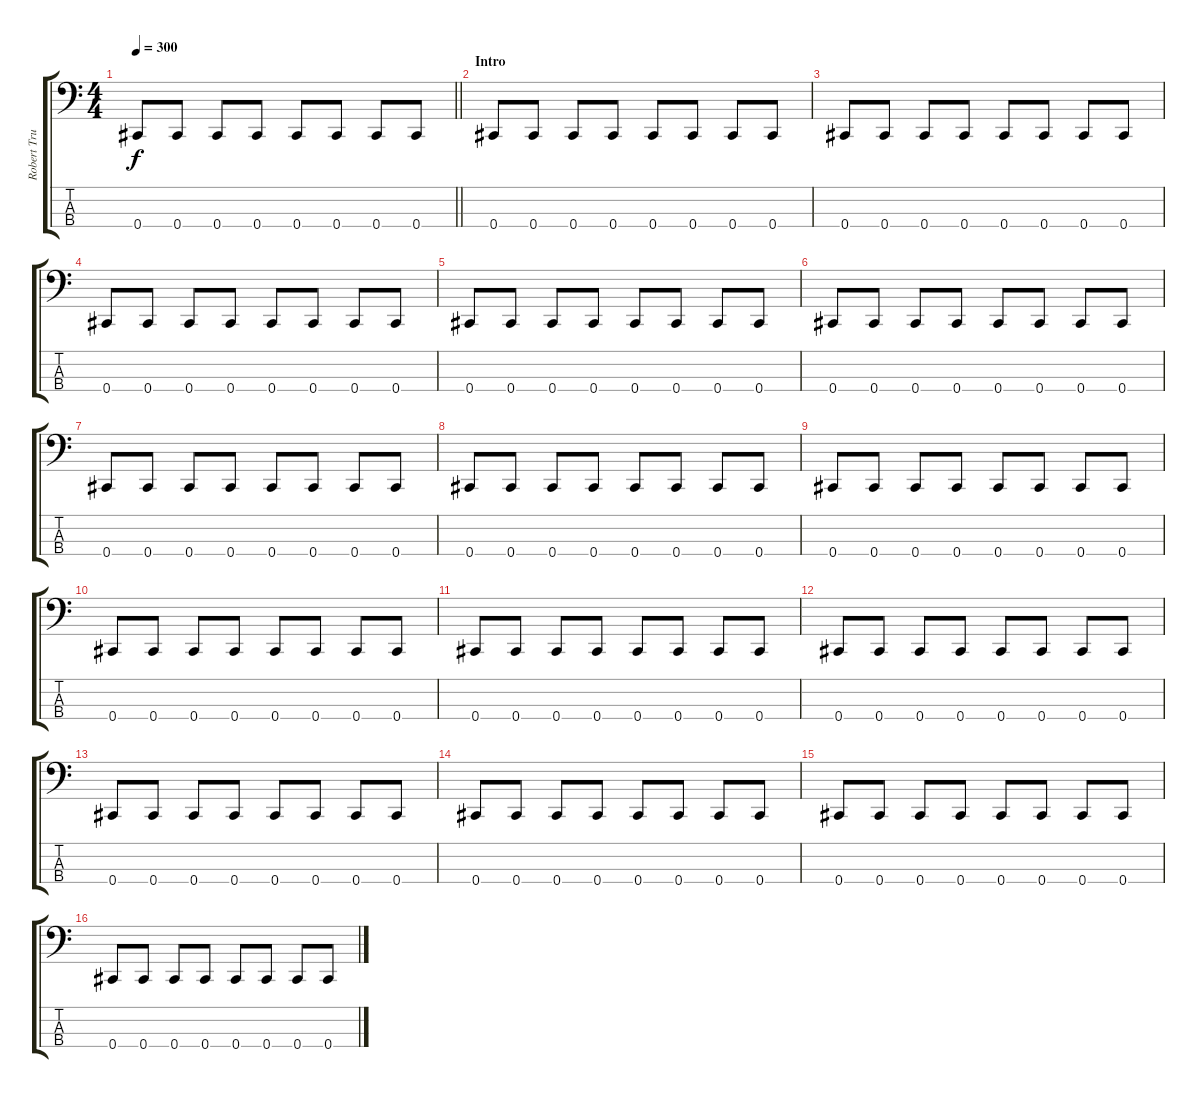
\track ("Robert Trujillo" "Robert Tru") {instrument electricbasspick}
\staff {score tabs}
\tuning (Gb2 Db2 Ab1 Db1) {hide}
\ts (4 4)
\tempo 300
\clef f4
\barLineRight lightlight
\ks c
0.4.8{dy f instrument electricbasspick} 0.4.8 0.4.8 0.4.8 0.4.8 0.4.8 0.4.8 0.4.8 |
\section ("" "Intro")
0.4.8 0.4.8 0.4.8 0.4.8 0.4.8 0.4.8 0.4.8 0.4.8 |
0.4.8 0.4.8 0.4.8 0.4.8 0.4.8 0.4.8 0.4.8 0.4.8 |
0.4.8 0.4.8 0.4.8 0.4.8 0.4.8 0.4.8 0.4.8 0.4.8 |
0.4.8 0.4.8 0.4.8 0.4.8 0.4.8 0.4.8 0.4.8 0.4.8 |
0.4.8 0.4.8 0.4.8 0.4.8 0.4.8 0.4.8 0.4.8 0.4.8 |
0.4.8 0.4.8 0.4.8 0.4.8 0.4.8 0.4.8 0.4.8 0.4.8 |
0.4.8 0.4.8 0.4.8 0.4.8 0.4.8 0.4.8 0.4.8 0.4.8 |
0.4.8 0.4.8 0.4.8 0.4.8 0.4.8 0.4.8 0.4.8 0.4.8 |
0.4.8 0.4.8 0.4.8 0.4.8 0.4.8 0.4.8 0.4.8 0.4.8 |
0.4.8 0.4.8 0.4.8 0.4.8 0.4.8 0.4.8 0.4.8 0.4.8 |
0.4.8 0.4.8 0.4.8 0.4.8 0.4.8 0.4.8 0.4.8 0.4.8 |
0.4.8 0.4.8 0.4.8 0.4.8 0.4.8 0.4.8 0.4.8 0.4.8 |
0.4.8 0.4.8 0.4.8 0.4.8 0.4.8 0.4.8 0.4.8 0.4.8 |
0.4.8 0.4.8 0.4.8 0.4.8 0.4.8 0.4.8 0.4.8 0.4.8 |
0.4.8 0.4.8 0.4.8 0.4.8 0.4.8 0.4.8 0.4.8 0.4.8
